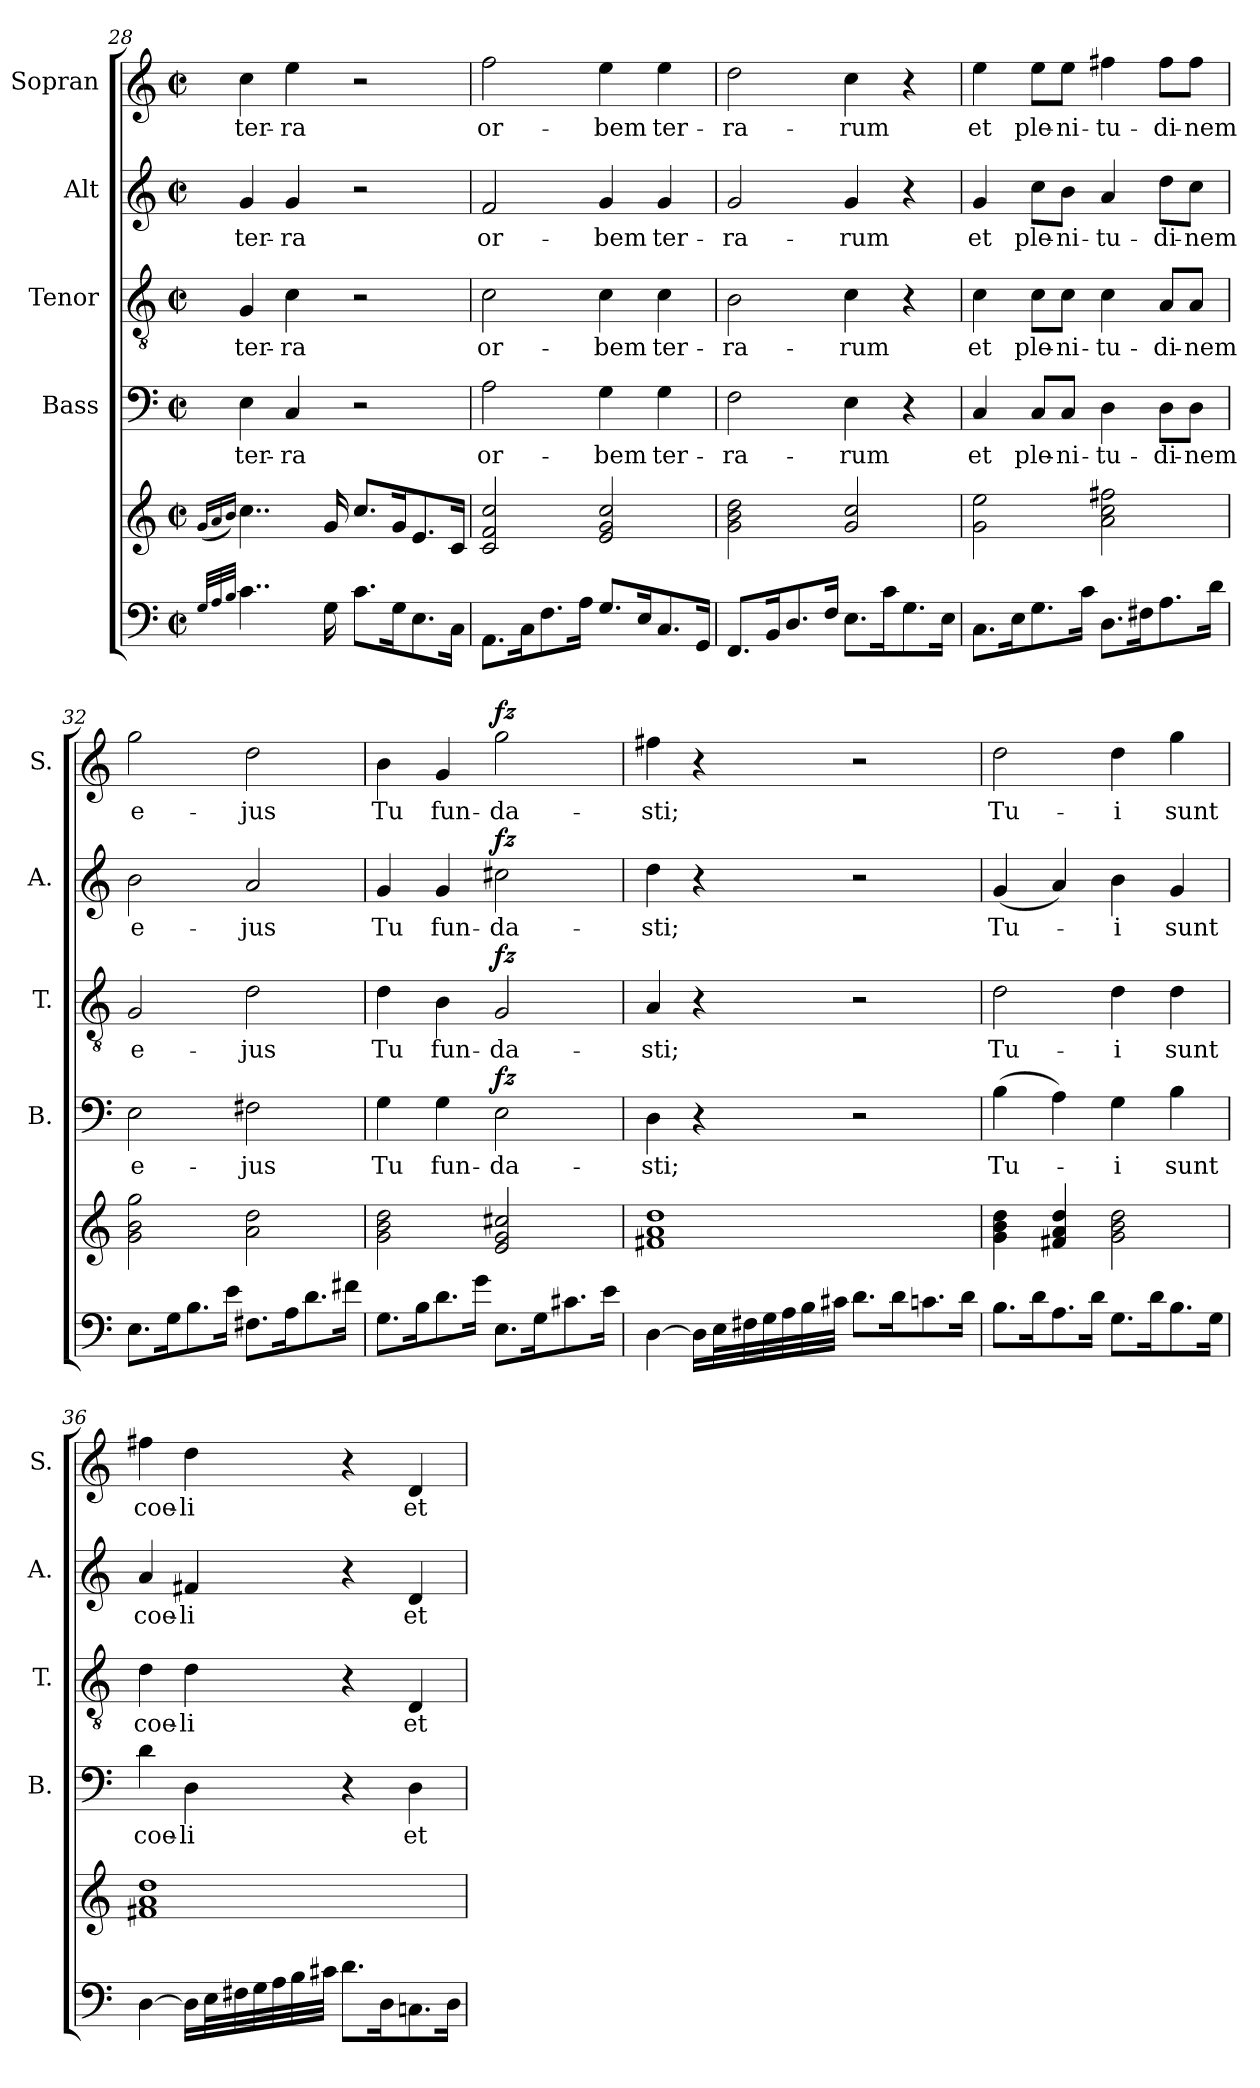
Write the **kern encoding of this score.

**kern	**kern	**kern	**text	**dynam	**kern	**text	**dynam	**kern	**text	**dynam	**kern	**text	**dynam
*part5	*part5	*part4	*part4	*part4	*part3	*part3	*part3	*part2	*part2	*part2	*part1	*part1	*part1
*staff6	*staff5	*staff4	*staff4	*staff4	*staff3	*staff3	*staff3	*staff2	*staff2	*staff2	*staff1	*staff1	*staff1
*	*	*I"Bass	*	*	*I"Tenor	*	*	*I"Alt	*	*	*I"Sopran	*	*
*	*	*I'B.	*	*	*I'T.	*	*	*I'A.	*	*	*I'S.	*	*
*clefF4	*clefG2	*clefF4	*	*	*clefGv2	*	*	*clefG2	*	*	*clefG2	*	*
*k[]	*k[]	*k[]	*	*	*k[]	*	*	*k[]	*	*	*k[]	*	*
*C:	*C:	*C:	*	*	*C:	*	*	*C:	*	*	*C:	*	*
*M2/2	*M2/2	*M2/2	*	*	*M2/2	*	*	*M2/2	*	*	*M2/2	*	*
*met(c|)	*met(c|)	*met(c|)	*	*	*met(c|)	*	*	*met(c|)	*	*	*met(c|)	*	*
=28	=28	=28	=28	=28	=28	=28	=28	=28	=28	=28	=28	=28	=28
32qG/LLL	(<16qg/LL	.	.	.	.	.	.	.	.	.	.	.	.
32qA/	16qa/	.	.	.	.	.	.	.	.	.	.	.	.
32qB/JJJ	16qb/JJ)	.	.	.	.	.	.	.	.	.	.	.	.
!	!	!	!LO:LY:b	!	!	!LO:LY:b	!	!	!LO:LY:b	!	!	!LO:LY:b	!
4..c\	4..cc\	4E\	ter-	.	4G/	ter-	.	4g/	ter-	.	4cc\	ter-	.
!	!	!	!LO:LY:b	!	!	!LO:LY:b	!	!	!LO:LY:b	!	!	!LO:LY:b	!
.	.	4C/	-ra	.	4c\	-ra	.	4g/	-ra	.	4ee\	-ra	.
16G\	16g/	.	.	.	.	.	.	.	.	.	.	.	.
8.c\L	8.cc/L	2r	.	.	2r	.	.	2r	.	.	2r	.	.
16G\k	16g/k	.	.	.	.	.	.	.	.	.	.	.	.
8.E\	8.e/	.	.	.	.	.	.	.	.	.	.	.	.
16C\Jk	16c/Jk	.	.	.	.	.	.	.	.	.	.	.	.
!!LO:PB:g=z
=29	=29	=29	=29	=29	=29	=29	=29	=29	=29	=29	=29	=29	=29
!	!	!	!LO:LY:b	!	!	!LO:LY:b	!	!	!LO:LY:b	!	!	!LO:LY:b	!
8.AA\L	2c/ 2f/ 2cc/	2A\	or-	.	2c\	or-	.	2f/	or-	.	2ff\	or-	.
16C\k	.	.	.	.	.	.	.	.	.	.	.	.	.
8.F\	.	.	.	.	.	.	.	.	.	.	.	.	.
16A\Jk	.	.	.	.	.	.	.	.	.	.	.	.	.
!	!	!	!LO:LY:b	!	!	!LO:LY:b	!	!	!LO:LY:b	!	!	!LO:LY:b	!
8.G/L	2e/ 2g/ 2cc/	4G\	-bem	.	4c\	-bem	.	4g/	-bem	.	4ee\	-bem	.
16E/k	.	.	.	.	.	.	.	.	.	.	.	.	.
!	!	!	!LO:LY:b	!	!	!LO:LY:b	!	!	!LO:LY:b	!	!	!LO:LY:b	!
8.C/	.	4G\	ter-	.	4c\	ter-	.	4g/	ter-	.	4ee\	ter-	.
16GG/Jk	.	.	.	.	.	.	.	.	.	.	.	.	.
=30	=30	=30	=30	=30	=30	=30	=30	=30	=30	=30	=30	=30	=30
!	!	!	!LO:LY:b	!	!	!LO:LY:b	!	!	!LO:LY:b	!	!	!LO:LY:b	!
8.FF/L	2g\ 2b\ 2dd\	2F\	-ra-	.	2B\	-ra-	.	2g/	-ra-	.	2dd\	-ra-	.
16BB/k	.	.	.	.	.	.	.	.	.	.	.	.	.
8.D/	.	.	.	.	.	.	.	.	.	.	.	.	.
16F/Jk	.	.	.	.	.	.	.	.	.	.	.	.	.
!	!	!	!LO:LY:b	!	!	!LO:LY:b	!	!	!LO:LY:b	!	!	!LO:LY:b	!
8.E\L	2g/ 2cc/	4E\	-rum	.	4c\	-rum	.	4g/	-rum	.	4cc\	-rum	.
16c\k	.	.	.	.	.	.	.	.	.	.	.	.	.
8.G\	.	4r	.	.	4r	.	.	4r	.	.	4r	.	.
16E\Jk	.	.	.	.	.	.	.	.	.	.	.	.	.
=31	=31	=31	=31	=31	=31	=31	=31	=31	=31	=31	=31	=31	=31
!	!	!	!LO:LY:b	!	!	!LO:LY:b	!	!	!LO:LY:b	!	!	!LO:LY:b	!
8.C\L	2g\ 2ee\	4C/	et	.	4c\	et	.	4g/	et	.	4ee\	et	.
16E\k	.	.	.	.	.	.	.	.	.	.	.	.	.
!	!	!	!LO:LY:b	!	!	!LO:LY:b	!	!	!LO:LY:b	!	!	!LO:LY:b	!
8.G\	.	8C/L	ple-	.	8c\L	ple-	.	8cc\L	ple-	.	8ee\L	ple-	.
!	!	!	!LO:LY:b	!	!	!LO:LY:b	!	!	!LO:LY:b	!	!	!LO:LY:b	!
.	.	8C/J	-ni-	.	8c\J	-ni-	.	8b\J	-ni-	.	8ee\J	-ni-	.
16c\Jk	.	.	.	.	.	.	.	.	.	.	.	.	.
!	!	!	!LO:LY:b	!	!	!LO:LY:b	!	!	!LO:LY:b	!	!	!LO:LY:b	!
8.D\L	2a\ 2cc\ 2ff#X\	4D\	-tu-	.	4c\	-tu-	.	4a/	-tu-	.	4ff#X\	-tu-	.
16F#X\k	.	.	.	.	.	.	.	.	.	.	.	.	.
!	!	!	!LO:LY:b	!	!	!LO:LY:b	!	!	!LO:LY:b	!	!	!LO:LY:b	!
8.A\	.	8D\L	-di-	.	8A/L	-di-	.	8dd\L	-di-	.	8ff#\L	-di-	.
!	!	!	!LO:LY:b	!	!	!LO:LY:b	!	!	!LO:LY:b	!	!	!LO:LY:b	!
.	.	8D\J	-nem	.	8A/J	-nem	.	8cc\J	-nem	.	8ff#\J	-nem	.
16d\Jk	.	.	.	.	.	.	.	.	.	.	.	.	.
=32	=32	=32	=32	=32	=32	=32	=32	=32	=32	=32	=32	=32	=32
!	!	!	!LO:LY:b	!	!	!LO:LY:b	!	!	!LO:LY:b	!	!	!LO:LY:b	!
8.E\L	2g\ 2b\ 2gg\	2E\	e-	.	2G/	e-	.	2b\	e-	.	2gg\	e-	.
16G\k	.	.	.	.	.	.	.	.	.	.	.	.	.
8.B\	.	.	.	.	.	.	.	.	.	.	.	.	.
16e\Jk	.	.	.	.	.	.	.	.	.	.	.	.	.
!	!	!	!LO:LY:b	!	!	!LO:LY:b	!	!	!LO:LY:b	!	!	!LO:LY:b	!
8.F#X\L	2a\ 2dd\	2F#X\	-jus	.	2d\	-jus	.	2a/	-jus	.	2dd\	-jus	.
16A\k	.	.	.	.	.	.	.	.	.	.	.	.	.
8.d\	.	.	.	.	.	.	.	.	.	.	.	.	.
16f#X\Jk	.	.	.	.	.	.	.	.	.	.	.	.	.
!!LO:LB:g=z
=33	=33	=33	=33	=33	=33	=33	=33	=33	=33	=33	=33	=33	=33
!	!	!	!LO:LY:b	!	!	!LO:LY:b	!	!	!LO:LY:b	!	!	!LO:LY:b	!
8.G\L	2g\ 2b\ 2dd\	4G\	Tu	.	4d\	Tu	.	4g/	Tu	.	4b\	Tu	.
16B\k	.	.	.	.	.	.	.	.	.	.	.	.	.
!	!	!	!LO:LY:b	!	!	!LO:LY:b	!	!	!LO:LY:b	!	!	!LO:LY:b	!
8.d\	.	4G\	fun-	.	4B\	fun-	.	4g/	fun-	.	4g/	fun-	.
16g\Jk	.	.	.	.	.	.	.	.	.	.	.	.	.
!	!	!	!LO:LY:b	!LO:DY:a	!	!LO:LY:b	!LO:DY:a	!	!LO:LY:b	!LO:DY:a	!	!LO:LY:b	!LO:DY:a
8.E\L	2e/ 2g/ 2cc#X/	2E\	-da-	fz	2G/	-da-	fz	2cc#X\	-da-	fz	2gg\	-da-	fz
16G\k	.	.	.	.	.	.	.	.	.	.	.	.	.
8.c#X\	.	.	.	.	.	.	.	.	.	.	.	.	.
16e\Jk	.	.	.	.	.	.	.	.	.	.	.	.	.
=34	=34	=34	=34	=34	=34	=34	=34	=34	=34	=34	=34	=34	=34
!	!	!	!LO:LY:b	!	!	!LO:LY:b	!	!	!LO:LY:b	!	!	!LO:LY:b	!
[4D\	1f#X 1a 1dd	4D\	-sti;	.	4A/	-sti;	.	4dd\	-sti;	.	4ff#X\	-sti;	.
16D\LL]	.	4r	.	.	4r	.	.	4r	.	.	4r	.	.
32E\L	.	.	.	.	.	.	.	.	.	.	.	.	.
32F#X\	.	.	.	.	.	.	.	.	.	.	.	.	.
32G\	.	.	.	.	.	.	.	.	.	.	.	.	.
32A\	.	.	.	.	.	.	.	.	.	.	.	.	.
32B\	.	.	.	.	.	.	.	.	.	.	.	.	.
32c#X\JJJ	.	.	.	.	.	.	.	.	.	.	.	.	.
8.d\L	.	2r	.	.	2r	.	.	2r	.	.	2r	.	.
16d\k	.	.	.	.	.	.	.	.	.	.	.	.	.
8.cn\	.	.	.	.	.	.	.	.	.	.	.	.	.
16d\Jk	.	.	.	.	.	.	.	.	.	.	.	.	.
=35	=35	=35	=35	=35	=35	=35	=35	=35	=35	=35	=35	=35	=35
!	!	!	!LO:LY:b	!	!	!LO:LY:b	!	!	!LO:LY:b	!	!	!LO:LY:b	!
8.B\L	4g\ 4b\ 4dd\	(>4B\	Tu-	.	2d\	Tu-	.	(<4g/	Tu-	.	2dd\	Tu-	.
16d\k	.	.	.	.	.	.	.	.	.	.	.	.	.
8.A\	4f#X/ 4a/ 4dd/	4A\)	.	.	.	.	.	4a/)	.	.	.	.	.
16d\Jk	.	.	.	.	.	.	.	.	.	.	.	.	.
!	!	!	!LO:LY:b	!	!	!LO:LY:b	!	!	!LO:LY:b	!	!	!LO:LY:b	!
8.G\L	2g\ 2b\ 2dd\	4G\	-i	.	4d\	-i	.	4b\	-i	.	4dd\	-i	.
16d\k	.	.	.	.	.	.	.	.	.	.	.	.	.
!	!	!	!LO:LY:b	!	!	!LO:LY:b	!	!	!LO:LY:b	!	!	!LO:LY:b	!
8.B\	.	4B\	sunt	.	4d\	sunt	.	4g/	sunt	.	4gg\	sunt	.
16G\Jk	.	.	.	.	.	.	.	.	.	.	.	.	.
=36	=36	=36	=36	=36	=36	=36	=36	=36	=36	=36	=36	=36	=36
!	!	!	!LO:LY:b	!	!	!LO:LY:b	!	!	!LO:LY:b	!	!	!LO:LY:b	!
[4D\	1f#X 1a 1dd	4d\	coe-	.	4d\	coe-	.	4a/	coe-	.	4ff#X\	coe-	.
!	!	!	!LO:LY:b	!	!	!LO:LY:b	!	!	!LO:LY:b	!	!	!LO:LY:b	!
16D\LL]	.	4D\	-li	.	4d\	-li	.	4f#X/	-li	.	4dd\	-li	.
32E\L	.	.	.	.	.	.	.	.	.	.	.	.	.
32F#X\	.	.	.	.	.	.	.	.	.	.	.	.	.
32G\	.	.	.	.	.	.	.	.	.	.	.	.	.
32A\	.	.	.	.	.	.	.	.	.	.	.	.	.
32B\	.	.	.	.	.	.	.	.	.	.	.	.	.
32c#X\JJJ	.	.	.	.	.	.	.	.	.	.	.	.	.
8.d\L	.	4r	.	.	4r	.	.	4r	.	.	4r	.	.
16D\k	.	.	.	.	.	.	.	.	.	.	.	.	.
!	!	!	!LO:LY:b	!	!	!LO:LY:b	!	!	!LO:LY:b	!	!	!LO:LY:b	!
8.Cn\	.	4D\	et	.	4D/	et	.	4d/	et	.	4d/	et	.
16D\Jk	.	.	.	.	.	.	.	.	.	.	.	.	.
=	=	=	=	=	=	=	=	=	=	=	=	=	=
*-	*-	*-	*-	*-	*-	*-	*-	*-	*-	*-	*-	*-	*-
